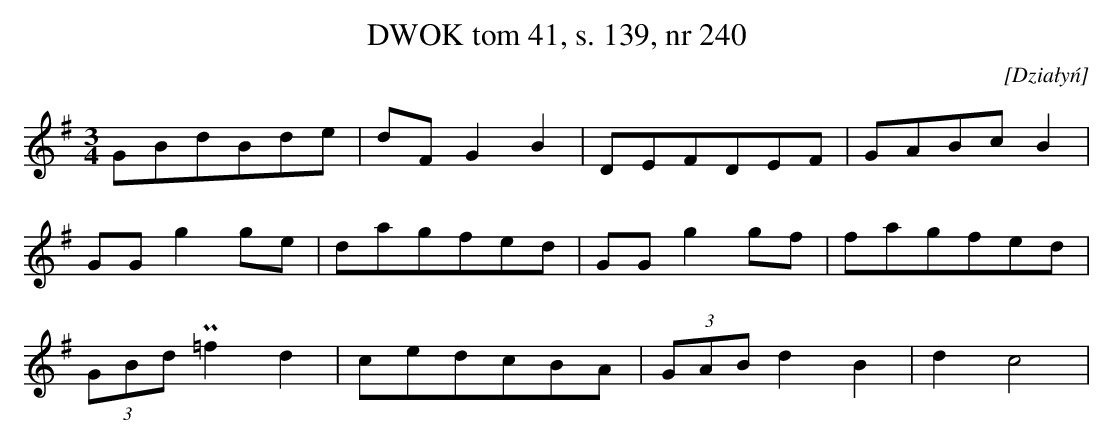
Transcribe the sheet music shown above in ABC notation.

X:1
T:DWOK tom 41, s. 139, nr 240
O:[Działyń]
L:1/16
M:3/4
K:G
G2B2d2B2d2e2|d2F2G4B4|D2E2F2D2E2F2|G2A2B2c2B4|
G2G2g4g2e2|d2a2g2f2e2d2|G2G2g4g2f2|f2a2g2f2e2d2|
(3G2B2d2P=f4d4|c2e2d2c2B2A2|(3G2A2B2d4B4|d4c8|
